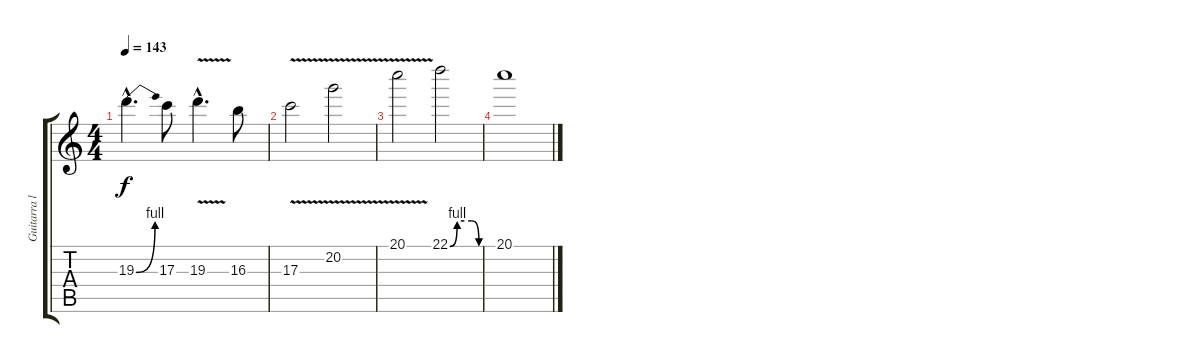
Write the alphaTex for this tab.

\track ("Guitarra lider" "Guitarra l") {instrument distortionguitar}
\staff {score tabs}
\tuning (E4 B3 G3 D3 A2 E2) {hide}
\ts (4 4)
\tempo 143
\clef g2
\ks c
19.3{be (bend 0 0 60 4) hac}.4{d dy f} 17.3.8 19.3{v hac}.4{d} 16.3.8 |
17.3{v}.2 20.2{v}.2 |
20.1{v}.2 22.1{be (custom 0 0 15 4 30 4 45 4 60 0)}.2 |
20.1.1
